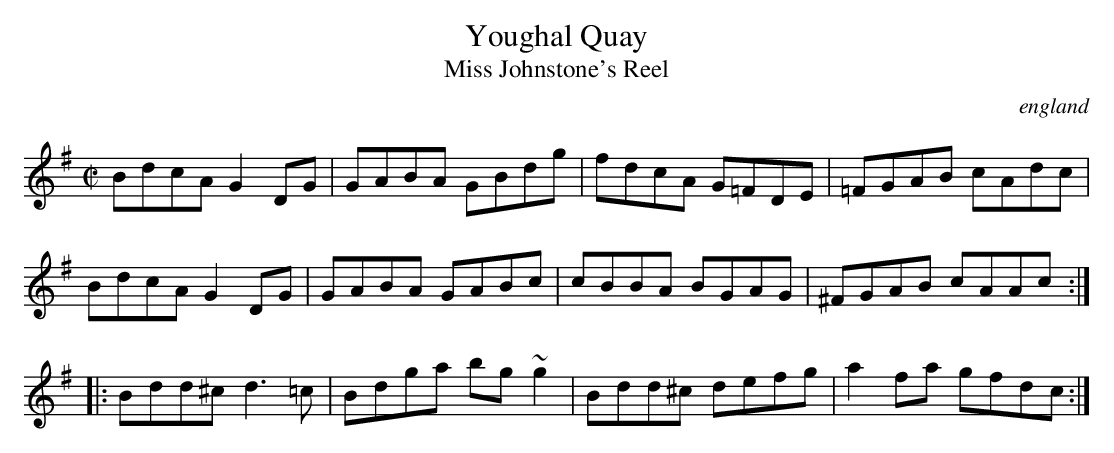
X:1
T:Youghal Quay
T:Miss Johnstone's Reel
O:england
M:C|
K:G
BdcA G2DG|GABA GBdg|fdcA G=FDE|=FGAB cAdc|
BdcA G2DG|GABA GABc|cBBA BGAG|^FGAB cAAc:|
|:Bdd^c d3=c|Bdga bg~g2|Bdd^c defg|a2fa gfdc:|
